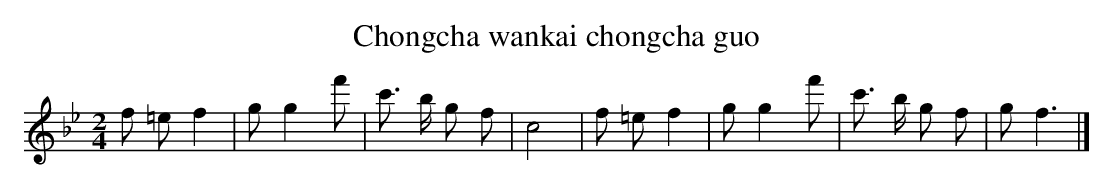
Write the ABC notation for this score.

X:1
T: Chongcha wankai chongcha guo
L: 1/8
M: 2/4
K: Bb
f =ef2 [I:setbarnb 1]|
gg2f' |
c'> b g f |
c4 |
f =ef2 |
gg2f' |
c'> b g f |
gf3 |]
